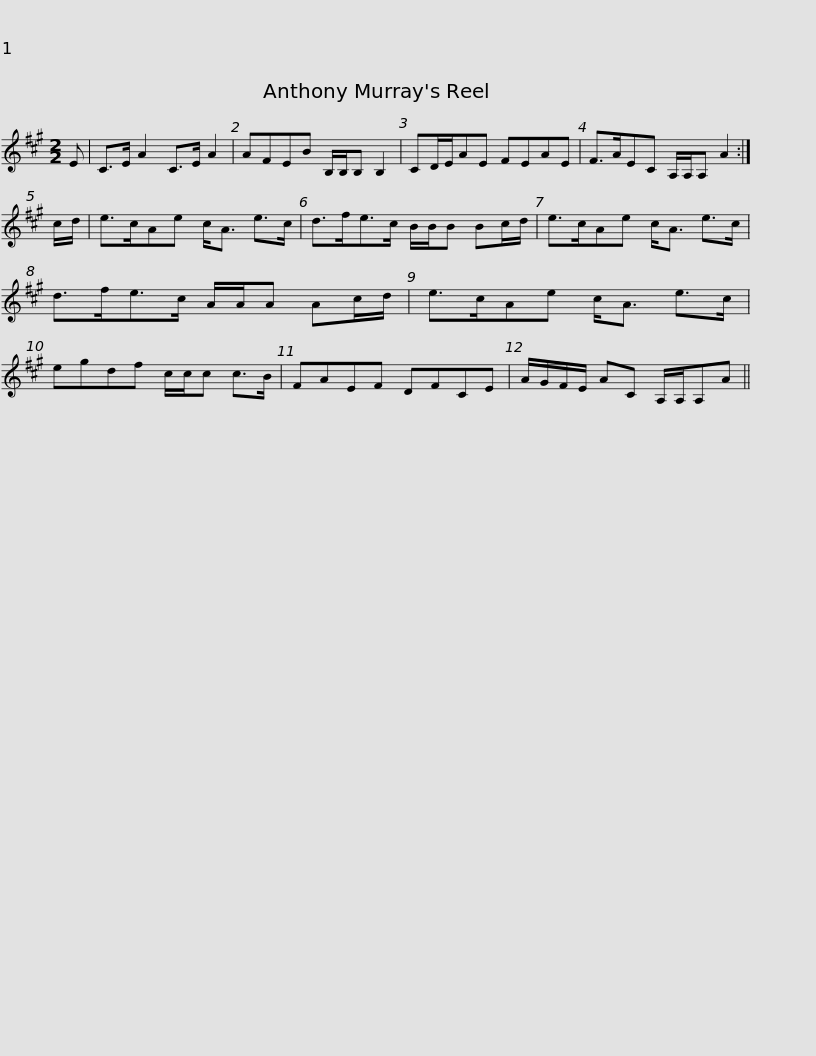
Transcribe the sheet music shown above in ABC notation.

X:1
L:1/8
M:2/2
I:linebreak $
K:A
V:1 treble
V:1
 E | C>E A2 C>E A2 | AFEB B,/B,/B, B,2 | CD/E/AE FEAE | F>AEC A,/A,/A, A2 :| %5
 c/d/ |$ e>cAe c<A e>c | d>fe>c B/B/B Bc/d/ | e>cAe c<A e>c | d>fe>c A/A/A Ac/d/ |$ %10
 e>cAe c<A e>c | egdf c/c/c c>B | FAEF DFCE | A/G/F/E/ AC A,/A,/A,A || %14
